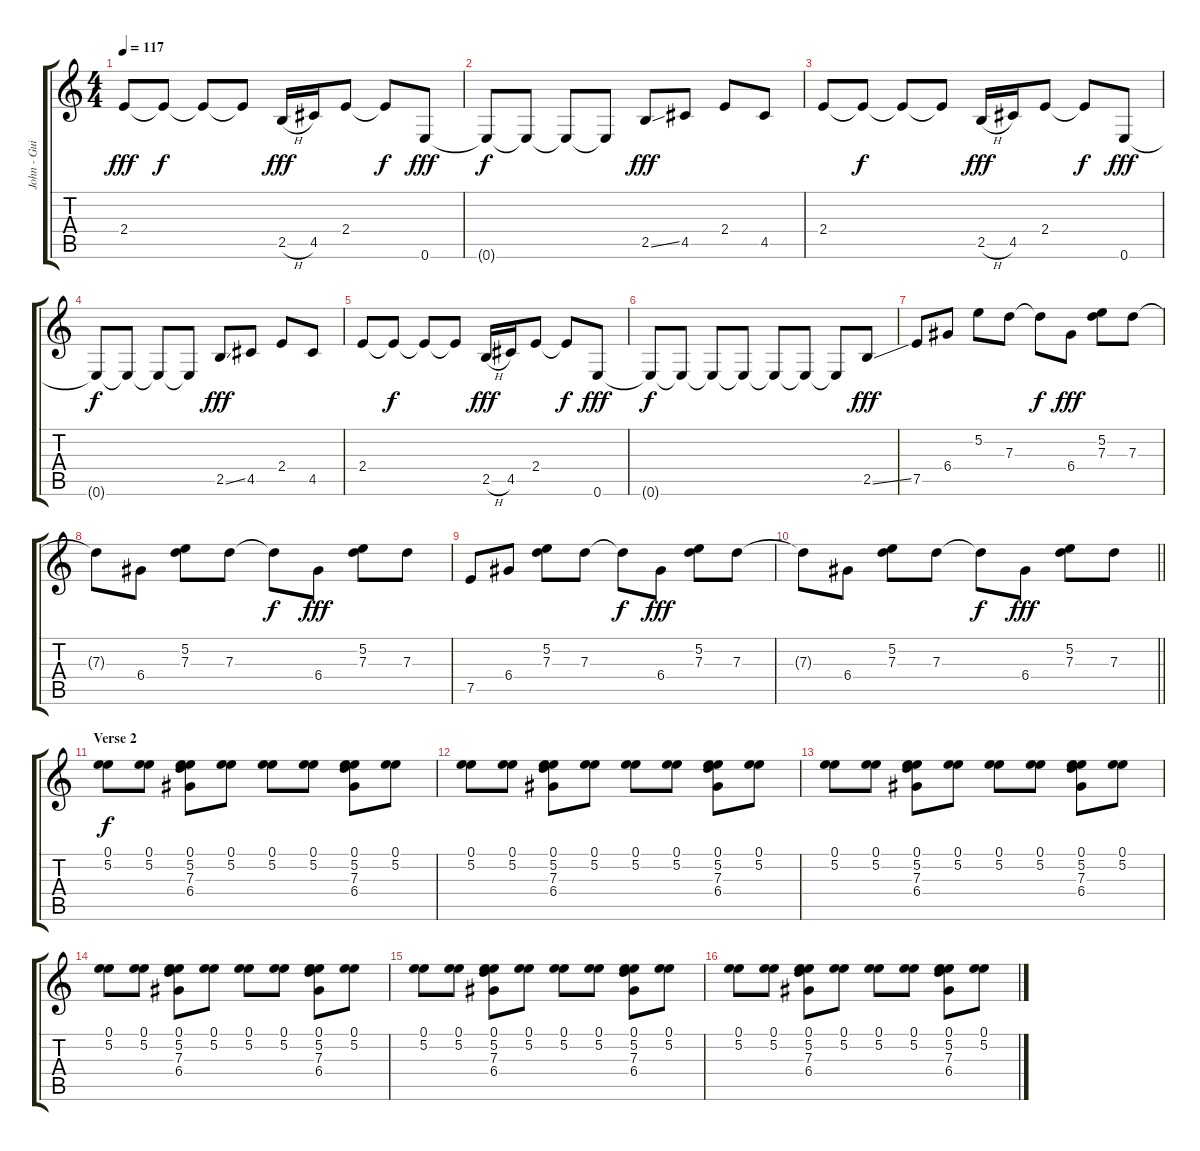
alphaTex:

\track ("John - Guitar" "John - Gui") {instrument electricguitarclean}
\staff {score tabs}
\tuning (E4 B3 G3 D3 A2 E2) {hide}
\ts (4 4)
\tempo 117
\clef g2
\ks c
2.4.8{dy fff} 2.4{t}.8{dy f} 2.4{t}.8 2.4{t}.8 2.5{h}.16{dy fff} 4.5.16 2.4.8 2.4{t}.8{dy f} 0.6.8{dy fff} |
0.6{t}.8{dy f} 0.6{t}.8 0.6{t}.8 0.6{t}.8 2.5{ss}.8{dy fff} 4.5.8 2.4.8 4.5.8 |
2.4.8 2.4{t}.8{dy f} 2.4{t}.8 2.4{t}.8 2.5{h}.16{dy fff} 4.5.16 2.4.8 2.4{t}.8{dy f} 0.6.8{dy fff} |
0.6{t}.8{dy f} 0.6{t}.8 0.6{t}.8 0.6{t}.8 2.5{ss}.8{dy fff} 4.5.8 2.4.8 4.5.8 |
2.4.8 2.4{t}.8{dy f} 2.4{t}.8 2.4{t}.8 2.5{h}.16{dy fff} 4.5.16 2.4.8 2.4{t}.8{dy f} 0.6.8{dy fff} |
0.6{t}.8{dy f} 0.6{t}.8 0.6{t}.8 0.6{t}.8 0.6{t}.8 0.6{t}.8 0.6{t}.8 2.5{ss}.8{dy fff volume 14 instrument electricguitarclean} |
7.5.8 6.4.8 5.2.8 7.3.8 7.3{t}.8{dy f} 6.4.8{dy fff} (5.2 7.3).8 7.3.8 |
7.3{t}.8 6.4.8 (5.2 7.3).8 7.3.8 7.3{t}.8{dy f} 6.4.8{dy fff} (5.2 7.3).8 7.3.8 |
7.5.8 6.4.8 (5.2 7.3).8 7.3.8 7.3{t}.8{dy f} 6.4.8{dy fff} (5.2 7.3).8 7.3.8 |
\barLineRight lightlight
7.3{t}.8 6.4.8 (5.2 7.3).8 7.3.8 7.3{t}.8{dy f} 6.4.8{dy fff} (5.2 7.3).8 7.3.8 |
\section ("" "Verse 2")
(0.1 5.2).8{dy f volume 11} (0.1 5.2).8 (0.1 5.2 7.3 6.4).8 (0.1 5.2).8 (0.1 5.2).8 (0.1 5.2).8 (0.1 5.2 7.3 6.4).8 (0.1 5.2).8 |
(0.1 5.2).8 (0.1 5.2).8 (0.1 5.2 7.3 6.4).8 (0.1 5.2).8 (0.1 5.2).8 (0.1 5.2).8 (0.1 5.2 7.3 6.4).8 (0.1 5.2).8 |
(0.1 5.2).8 (0.1 5.2).8 (0.1 5.2 7.3 6.4).8 (0.1 5.2).8 (0.1 5.2).8 (0.1 5.2).8 (0.1 5.2 7.3 6.4).8 (0.1 5.2).8 |
(0.1 5.2).8 (0.1 5.2).8 (0.1 5.2 7.3 6.4).8 (0.1 5.2).8 (0.1 5.2).8 (0.1 5.2).8 (0.1 5.2 7.3 6.4).8 (0.1 5.2).8 |
(0.1 5.2).8 (0.1 5.2).8 (0.1 5.2 7.3 6.4).8 (0.1 5.2).8 (0.1 5.2).8 (0.1 5.2).8 (0.1 5.2 7.3 6.4).8 (0.1 5.2).8 |
(0.1 5.2).8 (0.1 5.2).8 (0.1 5.2 7.3 6.4).8 (0.1 5.2).8 (0.1 5.2).8 (0.1 5.2).8 (0.1 5.2 7.3 6.4).8 (0.1 5.2).8
